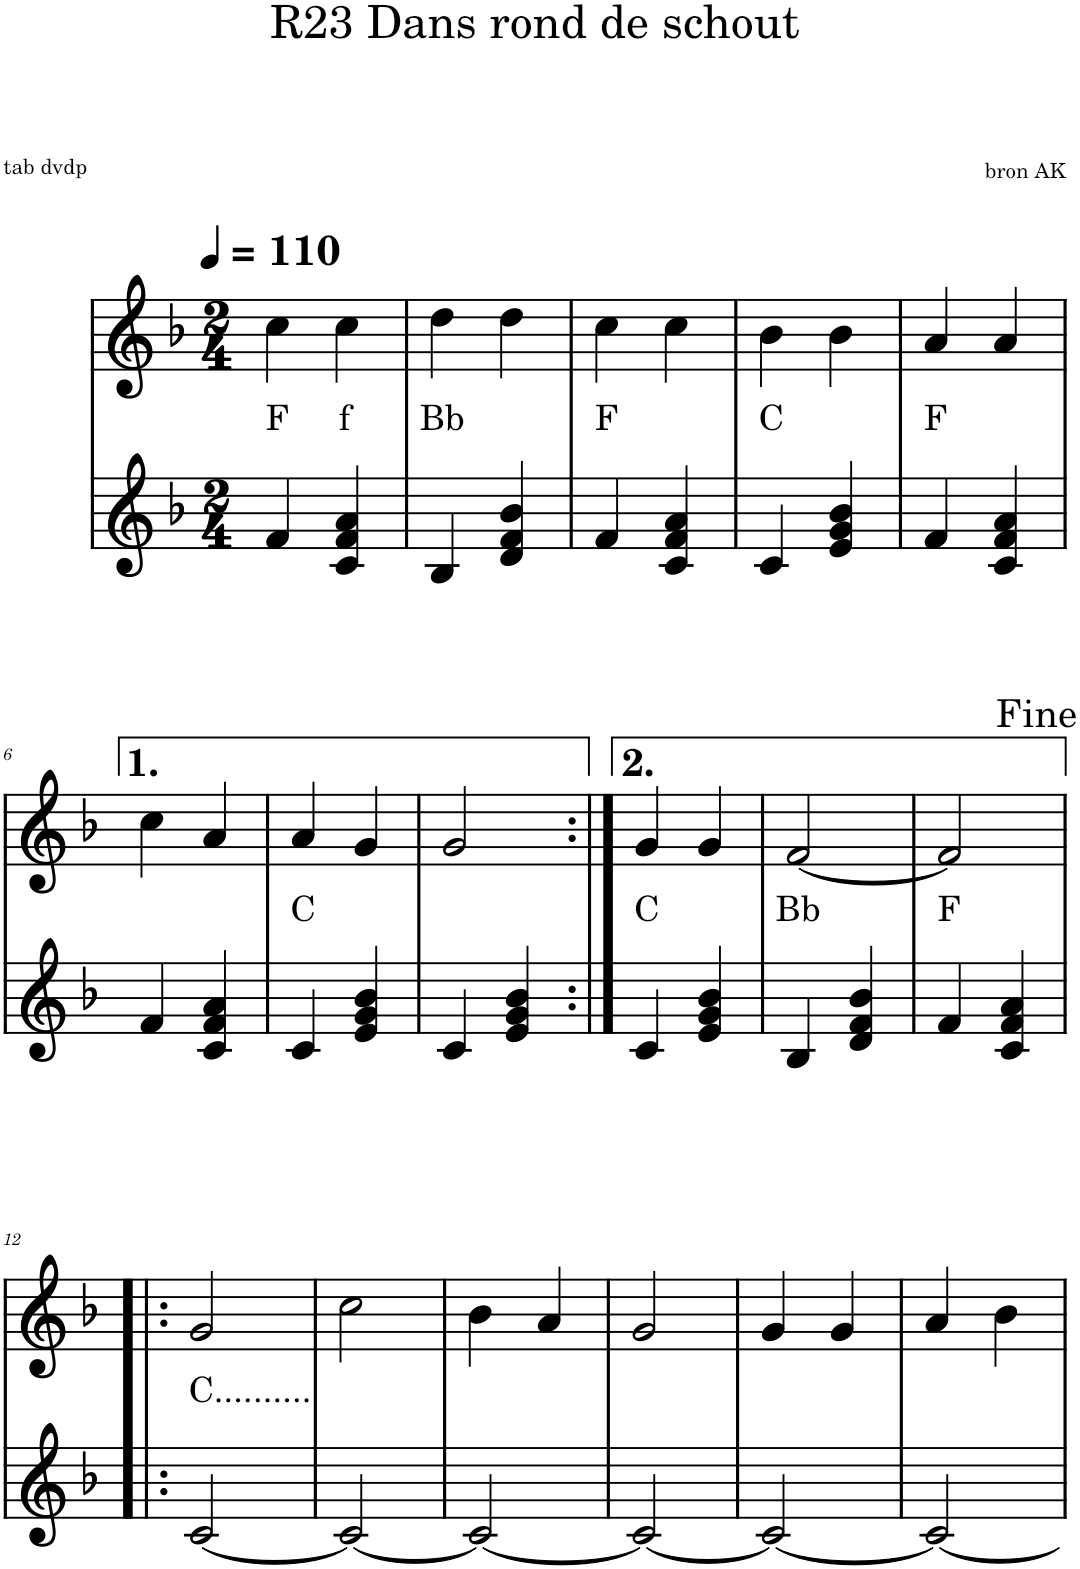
**kern	**kern	**text
*part2	*part1	*part1
*staff2	*staff1	*staff1
*I"Viool	*I"Piano	*
*clefG2	*clefG2	*
*k[b-]	*k[b-]	*
*M2/4	*M2/4	*
*MM110	*MM110	*
=1	=1	=1
!	!	!LO:LY:b
4f/	4cc\	F
!	!	!LO:LY:b
4c/ 4f/ 4a/	4cc\	f
=2	=2	=2
!	!	!LO:LY:b
4B-/	4dd\	Bb
4d/ 4f/ 4b-/	4dd\	.
=3	=3	=3
!	!	!LO:LY:b
4f/	4cc\	F
4c/ 4f/ 4a/	4cc\	.
=4	=4	=4
!	!	!LO:LY:b
4c/	4b-\	C
4e/ 4g/ 4b-/	4b-\	.
=5	=5	=5
!	!	!LO:LY:b
4f/	4a/	F
4c/ 4f/ 4a/	4a/	.
!!LO:LB:g=z
=6	=6	=6
4f/	4cc\	.
4c/ 4f/ 4a/	4a/	.
=7	=7	=7
!	!	!LO:LY:b
4c/	4a/	C
4e/ 4g/ 4b-/	4g/	.
=8	=8	=8
4c/	2g/	.
4e/ 4g/ 4b-/	.	.
=9:|!	=9:|!	=9:|!
!	!	!LO:LY:b
4c/	4g/	C
4e/ 4g/ 4b-/	4g/	.
=10	=10	=10
!	!	!LO:LY:b
4B-/	[2f/	Bb
4d/ 4f/ 4b-/	.	.
=11	=11	=11
!	!	!LO:LY:b
4f/	2f/]	F
4c/ 4f/ 4a/	.	.
!!LO:LB:g=z
=12!|:	=12!|:	=12!|:
!	!	!LO:LY:b
[2c/	2g/	C..........
=13	=13	=13
2c/_	2cc\	.
=14	=14	=14
2c/_	4b-\	.
.	4a/	.
=15	=15	=15
2c/_	2g/	.
=16	=16	=16
2c/_	4g/	.
.	4g/	.
=17	=17	=17
2c/_	4a/	.
.	4b-\	.
=	=	=
*-	*-	*-
